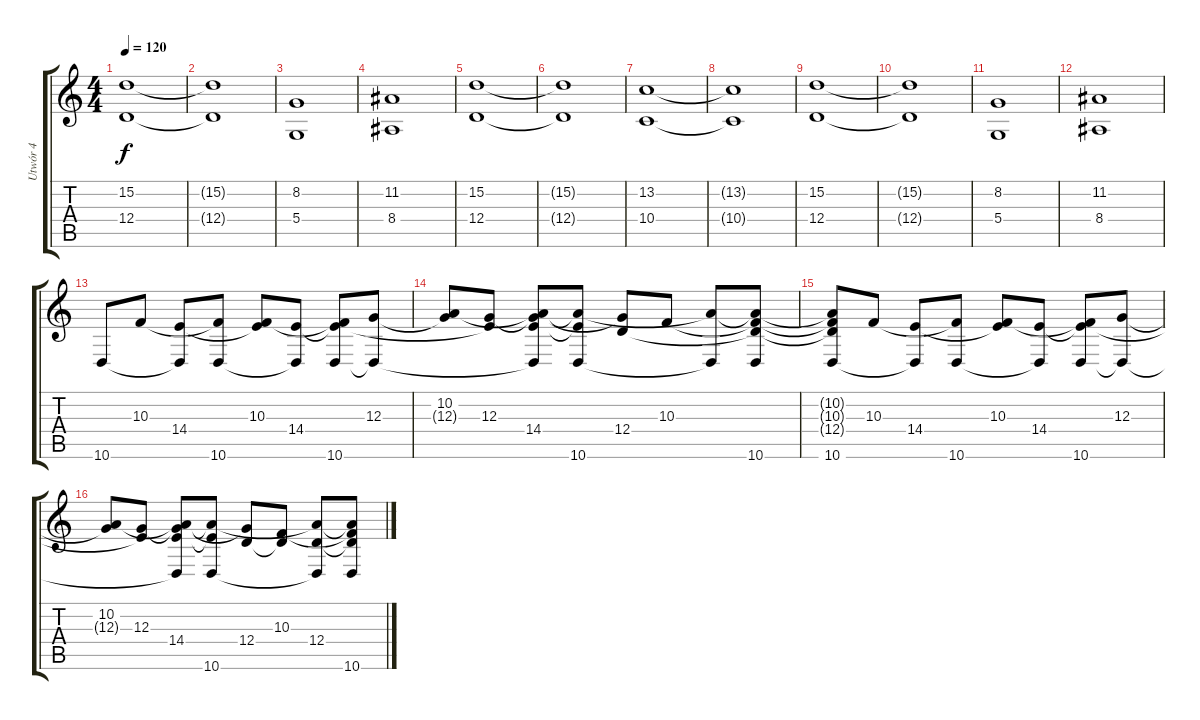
\track ("Utwór 4" "Utwór 4") {instrument stringensemble1}
\staff {score tabs}
\tuning (E4 B3 G3 D3 A2 E2) {hide}
\ts (4 4)
\tempo 120
\clef g2
\ks c
(15.2 12.4).1{dy f} |
(15.2{t} 12.4{t}).1 |
(8.2 5.4).1 |
(11.2 8.4).1 |
(15.2 12.4).1 |
(15.2{t} 12.4{t}).1 |
(13.2 10.4).1 |
(13.2{t} 10.4{t}).1 |
(15.2 12.4).1 |
(15.2{t} 12.4{t}).1 |
(8.2 5.4).1 |
(11.2 8.4).1 |
10.6.8 10.3.8 (14.4 10.6{t}).8 (10.3{t} 10.6).8 (10.3 14.4{t}).8 (14.4 10.6{t}).8 (10.3{t} 14.4{t} 10.6).8 (12.3 10.6{t}).8 |
(10.2 12.3{t}).8 (12.3 14.4{t}).8 (10.2{t} 12.3{t} 14.4 10.6{t}).8 (10.2{t} 14.4{t} 10.6).8 (12.3{t} 12.4).8 10.3.8 (10.2{t} 10.6{t}).8 (10.2{t} 10.3{t} 12.4{t} 10.6).8 |
(10.2{t} 10.3{t} 12.4{t} 10.6).8 10.3.8 (14.4 10.6{t}).8 (10.3{t} 10.6).8 (10.3 14.4{t}).8 (14.4 10.6{t}).8 (10.3{t} 14.4{t} 10.6).8 (12.3 10.6{t}).8 |
(10.2 12.3{t}).8 (12.3 14.4{t}).8 (10.2{t} 12.3{t} 14.4 10.6{t}).8 (10.2{t} 14.4{t} 10.6).8 (12.3{t} 12.4).8 (10.3 12.4{t}).8 (10.2{t} 12.4 10.6{t}).8 (10.2{t} 10.3{t} 12.4{t} 10.6).8
